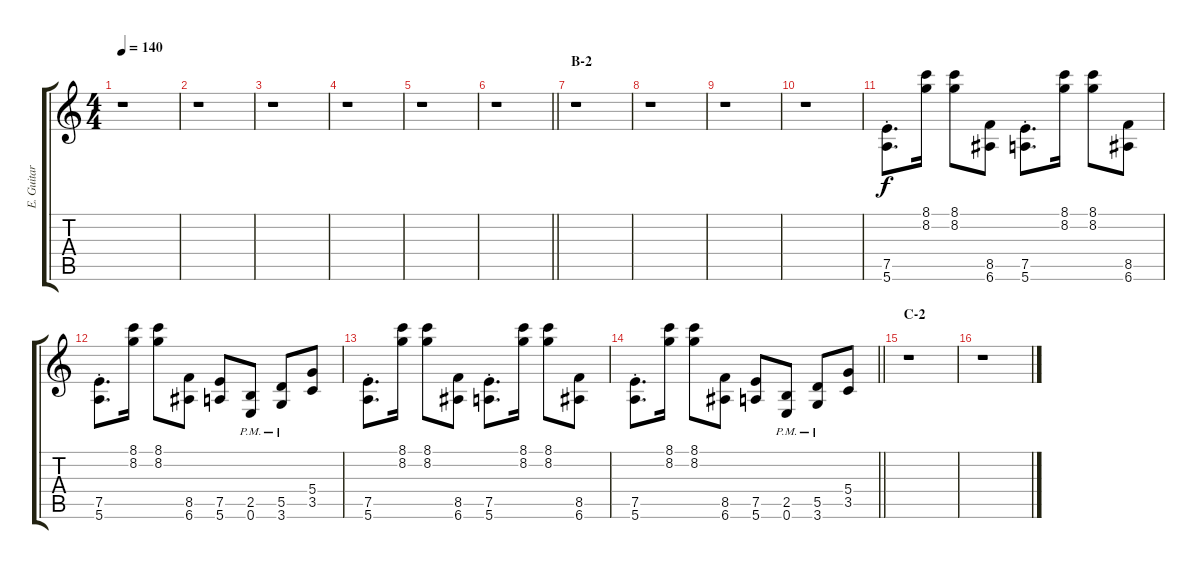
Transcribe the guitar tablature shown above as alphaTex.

\track ("E. Guitar I" "E. Guitar ") {instrument overdrivenguitar}
\staff {score tabs}
\tuning (E4 B3 G3 D3 A2 E2) {hide}
\ts (4 4)
\tempo 140
\clef g2
\ks c
r.1{dy f} |
r.1 |
r.1 |
r.1 |
r.1 |
\barLineRight lightlight
r.1 |
\section ("" "B-2")
r.1 |
r.1 |
r.1 |
r.1 |
(7.5{st} 5.6{st}).8{d} (8.1 8.2).16 (8.1 8.2).8 (8.5 6.6).8 (7.5{st} 5.6{st}).8{d} (8.1 8.2).16 (8.1 8.2).8 (8.5 6.6).8 |
(7.5{st} 5.6{st}).8{d} (8.1 8.2).16 (8.1 8.2).8 (8.5 6.6).8 (7.5 5.6).8 (2.5{pm} 0.6{pm}).8 (5.5{pm} 3.6{pm}).8 (5.4 3.5).8 |
(7.5{st} 5.6{st}).8{d} (8.1 8.2).16 (8.1 8.2).8 (8.5 6.6).8 (7.5{st} 5.6{st}).8{d} (8.1 8.2).16 (8.1 8.2).8 (8.5 6.6).8 |
\barLineRight lightlight
(7.5{st} 5.6{st}).8{d} (8.1 8.2).16 (8.1 8.2).8 (8.5 6.6).8 (7.5 5.6).8 (2.5{pm} 0.6{pm}).8 (5.5{pm} 3.6{pm}).8 (5.4 3.5).8 |
\section ("" "C-2")
r.1 |
r.1
